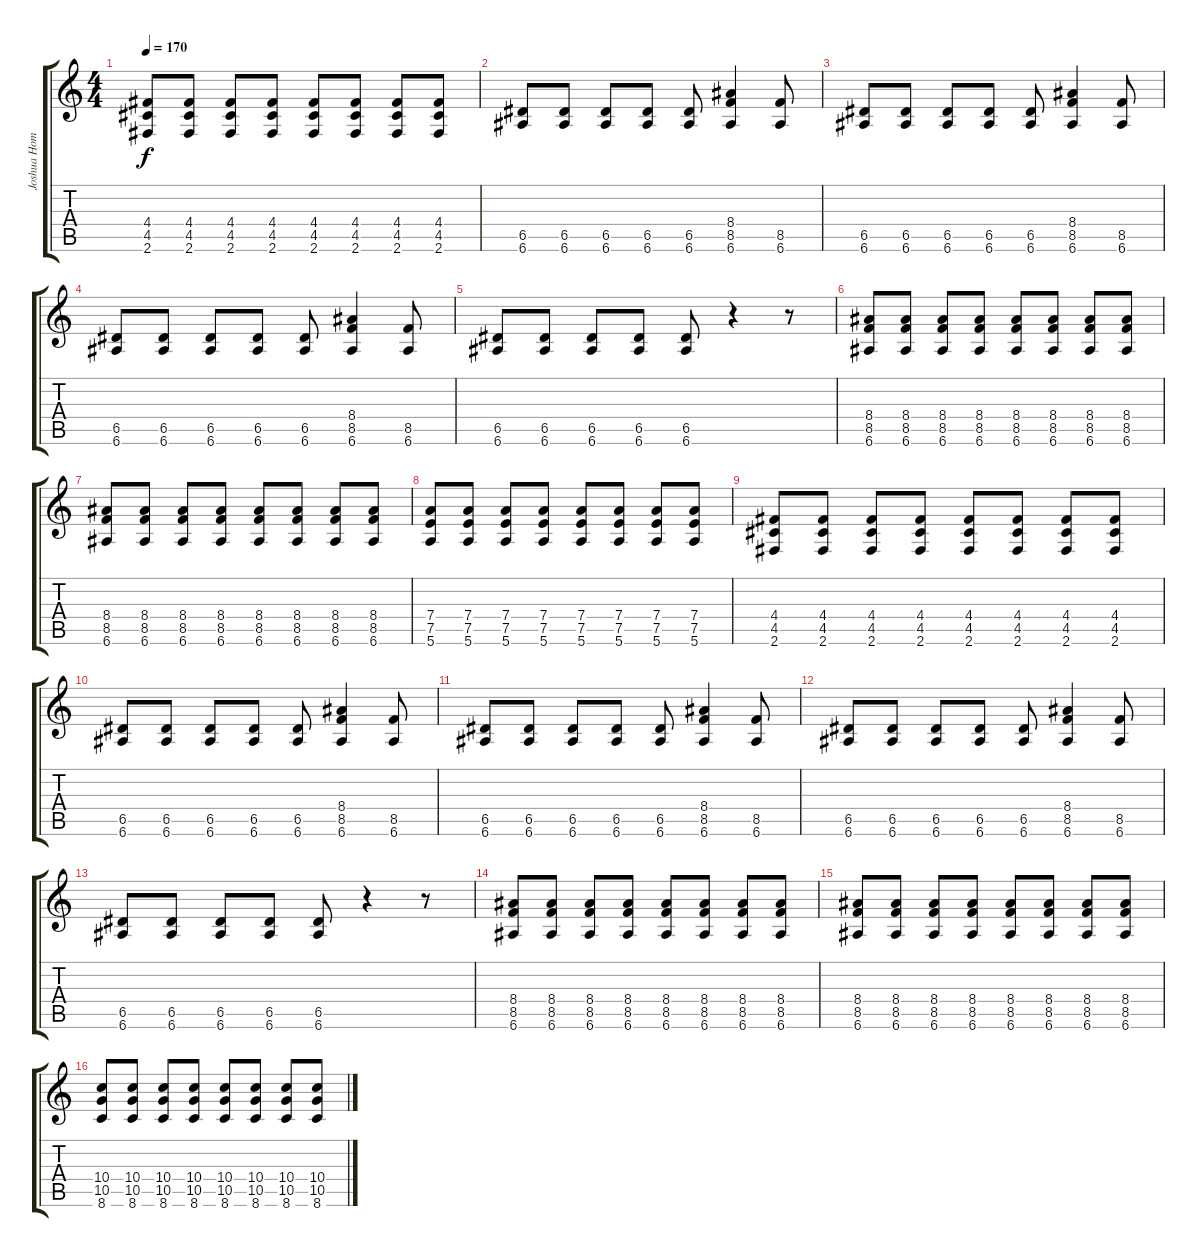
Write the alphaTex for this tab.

\track ("Joshua Homme - guitar" "Joshua Hom") {instrument overdrivenguitar}
\staff {score tabs}
\tuning (E4 B3 G3 D3 A2 E2) {hide}
\ts (4 4)
\tempo 170
\clef g2
\ks c
(4.4 4.5 2.6).8{dy f} (4.4 4.5 2.6).8 (4.4 4.5 2.6).8 (4.4 4.5 2.6).8 (4.4 4.5 2.6).8 (4.4 4.5 2.6).8 (4.4 4.5 2.6).8 (4.4 4.5 2.6).8 |
(6.5 6.6).8 (6.5 6.6).8 (6.5 6.6).8 (6.5 6.6).8 (6.5 6.6).8 (8.4 8.5 6.6).4 (8.5 6.6).8 |
(6.5 6.6).8 (6.5 6.6).8 (6.5 6.6).8 (6.5 6.6).8 (6.5 6.6).8 (8.4 8.5 6.6).4 (8.5 6.6).8 |
(6.5 6.6).8 (6.5 6.6).8 (6.5 6.6).8 (6.5 6.6).8 (6.5 6.6).8 (8.4 8.5 6.6).4 (8.5 6.6).8 |
(6.5 6.6).8 (6.5 6.6).8 (6.5 6.6).8 (6.5 6.6).8 (6.5 6.6).8 r.4 r.8 |
\section ("" "")
(8.4 8.5 6.6).8 (8.4 8.5 6.6).8 (8.4 8.5 6.6).8 (8.4 8.5 6.6).8 (8.4 8.5 6.6).8 (8.4 8.5 6.6).8 (8.4 8.5 6.6).8 (8.4 8.5 6.6).8 |
(8.4 8.5 6.6).8 (8.4 8.5 6.6).8 (8.4 8.5 6.6).8 (8.4 8.5 6.6).8 (8.4 8.5 6.6).8 (8.4 8.5 6.6).8 (8.4 8.5 6.6).8 (8.4 8.5 6.6).8 |
(7.4 7.5 5.6).8 (7.4 7.5 5.6).8 (7.4 7.5 5.6).8 (7.4 7.5 5.6).8 (7.4 7.5 5.6).8 (7.4 7.5 5.6).8 (7.4 7.5 5.6).8 (7.4 7.5 5.6).8 |
(4.4 4.5 2.6).8 (4.4 4.5 2.6).8 (4.4 4.5 2.6).8 (4.4 4.5 2.6).8 (4.4 4.5 2.6).8 (4.4 4.5 2.6).8 (4.4 4.5 2.6).8 (4.4 4.5 2.6).8 |
(6.5 6.6).8 (6.5 6.6).8 (6.5 6.6).8 (6.5 6.6).8 (6.5 6.6).8 (8.4 8.5 6.6).4 (8.5 6.6).8 |
(6.5 6.6).8 (6.5 6.6).8 (6.5 6.6).8 (6.5 6.6).8 (6.5 6.6).8 (8.4 8.5 6.6).4 (8.5 6.6).8 |
(6.5 6.6).8 (6.5 6.6).8 (6.5 6.6).8 (6.5 6.6).8 (6.5 6.6).8 (8.4 8.5 6.6).4 (8.5 6.6).8 |
(6.5 6.6).8 (6.5 6.6).8 (6.5 6.6).8 (6.5 6.6).8 (6.5 6.6).8 r.4 r.8 |
\section ("" "")
(8.4 8.5 6.6).8 (8.4 8.5 6.6).8 (8.4 8.5 6.6).8 (8.4 8.5 6.6).8 (8.4 8.5 6.6).8 (8.4 8.5 6.6).8 (8.4 8.5 6.6).8 (8.4 8.5 6.6).8 |
(8.4 8.5 6.6).8 (8.4 8.5 6.6).8 (8.4 8.5 6.6).8 (8.4 8.5 6.6).8 (8.4 8.5 6.6).8 (8.4 8.5 6.6).8 (8.4 8.5 6.6).8 (8.4 8.5 6.6).8 |
(10.4 10.5 8.6).8 (10.4 10.5 8.6).8 (10.4 10.5 8.6).8 (10.4 10.5 8.6).8 (10.4 10.5 8.6).8 (10.4 10.5 8.6).8 (10.4 10.5 8.6).8 (10.4 10.5 8.6).8
